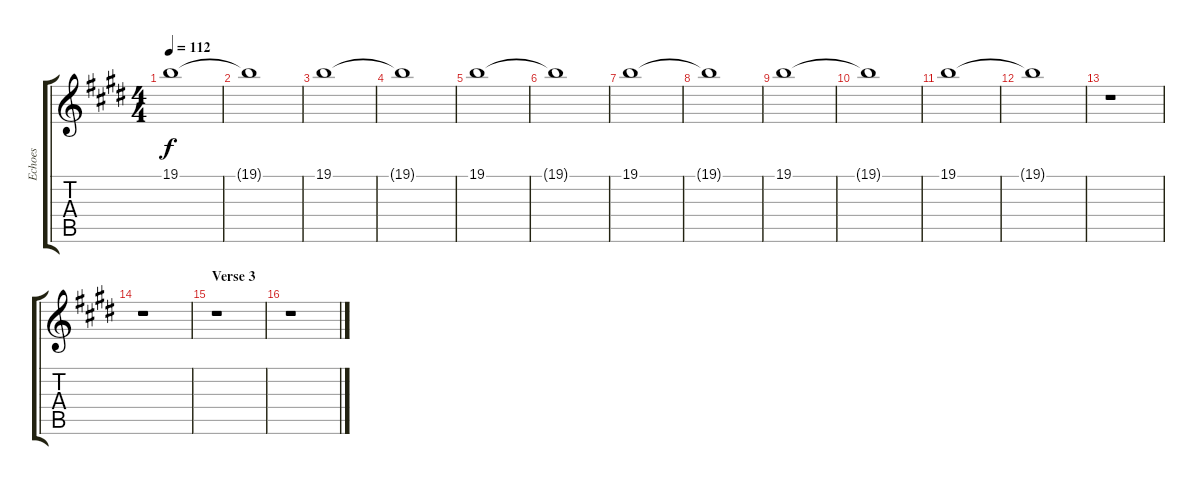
\track ("Echoes" "Echoes") {instrument harpsichord}
\staff {score tabs}
\tuning (E4 B3 G3 D3 A2 E2) {hide}
\ts (4 4)
\tempo 112
\clef g2
\ks e
19.1.1{dy f} |
19.1{t}.1 |
19.1.1 |
19.1{t}.1 |
19.1.1 |
19.1{t}.1 |
19.1.1 |
19.1{t}.1 |
19.1.1 |
19.1{t}.1 |
19.1.1 |
19.1{t}.1 |
r.1 |
r.1 |
\section ("" "Verse 3")
r.1 |
r.1
